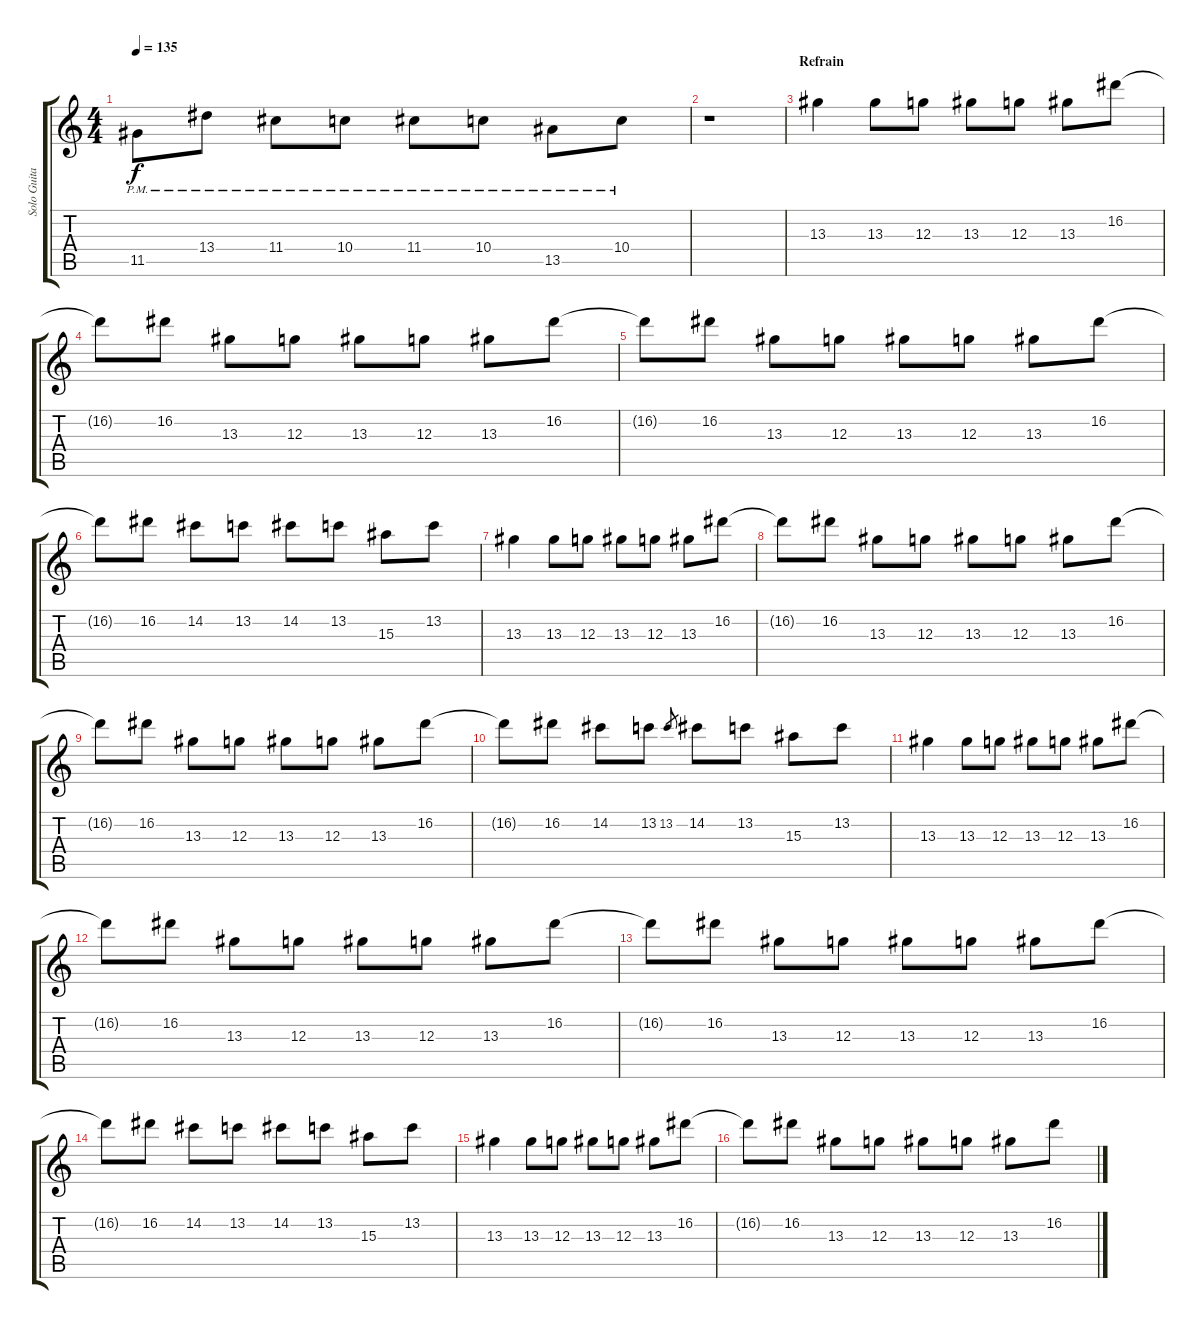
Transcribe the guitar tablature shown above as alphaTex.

\track ("Solo Guitar" "Solo Guita") {instrument distortionguitar}
\staff {score tabs}
\tuning (E4 B3 G3 D3 A2 E2) {hide}
\ts (4 4)
\tempo 135
\clef g2
\ks c
11.5{pm}.8{dy f} 13.4{pm}.8 11.4{pm}.8 10.4{pm}.8 11.4{pm}.8 10.4{pm}.8 13.5{pm}.8 10.4{pm}.8 |
r.1 |
\section ("" "Refrain")
13.3.4 13.3.8 12.3.8 13.3.8 12.3.8 13.3.8 16.2.8 |
16.2{t}.8 16.2.8 13.3.8 12.3.8 13.3.8 12.3.8 13.3.8 16.2.8 |
16.2{t}.8 16.2.8 13.3.8 12.3.8 13.3.8 12.3.8 13.3.8 16.2.8 |
16.2{t}.8 16.2.8 14.2.8 13.2.8 14.2.8 13.2.8 15.3.8 13.2.8 |
13.3.4 13.3.8 12.3.8 13.3.8 12.3.8 13.3.8 16.2.8 |
16.2{t}.8 16.2.8 13.3.8 12.3.8 13.3.8 12.3.8 13.3.8 16.2.8 |
16.2{t}.8 16.2.8 13.3.8 12.3.8 13.3.8 12.3.8 13.3.8 16.2.8 |
16.2{t}.8 16.2.8 14.2.8 13.2.8 13.2.8{gr} 14.2.8 13.2.8 15.3.8 13.2.8 |
13.3.4 13.3.8 12.3.8 13.3.8 12.3.8 13.3.8 16.2.8 |
16.2{t}.8 16.2.8 13.3.8 12.3.8 13.3.8 12.3.8 13.3.8 16.2.8 |
16.2{t}.8 16.2.8 13.3.8 12.3.8 13.3.8 12.3.8 13.3.8 16.2.8 |
16.2{t}.8 16.2.8 14.2.8 13.2.8 14.2.8 13.2.8 15.3.8 13.2.8 |
13.3.4 13.3.8 12.3.8 13.3.8 12.3.8 13.3.8 16.2.8 |
16.2{t}.8 16.2.8 13.3.8 12.3.8 13.3.8 12.3.8 13.3.8 16.2.8
